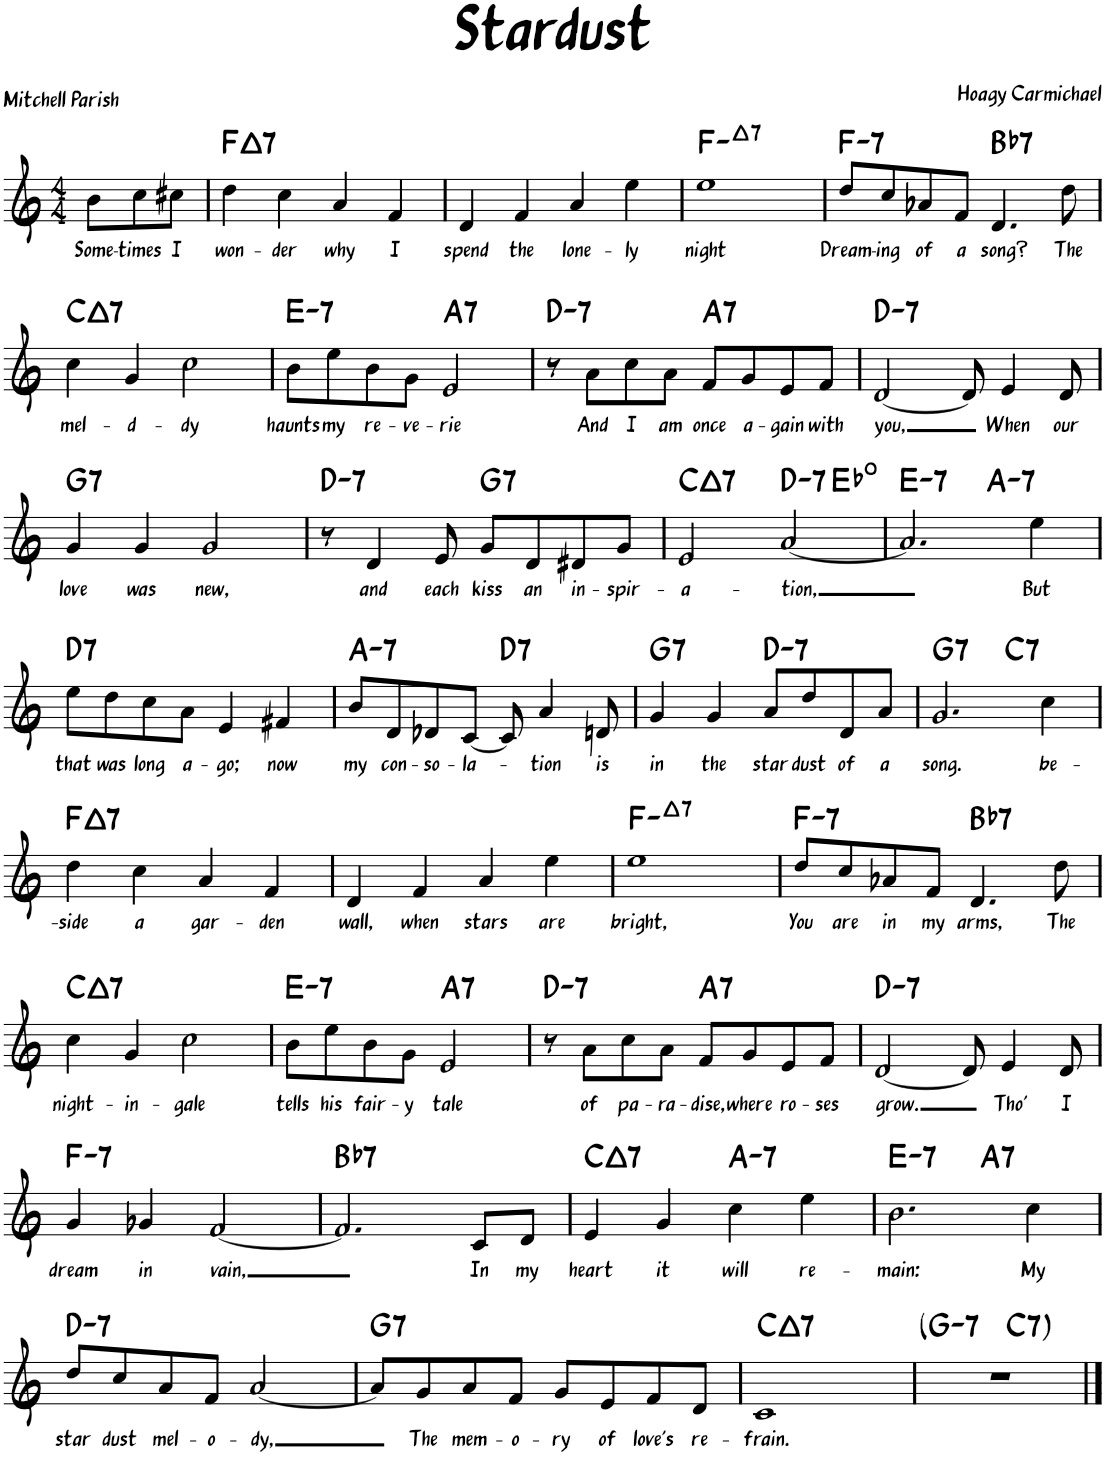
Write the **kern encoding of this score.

**kern	**text	**harte
*part1	*part1	*part1
*staff1	*staff1	*
*I"Piano	*	*
*I'Pno.	*	*
*clefG2	*	*
*k[]	*	*
*M4/4	*	*
=1	=1	=1
!	!LO:LY:b	!
8b\L	Some-	.
!	!LO:LY:b	!
8cc\	-times	.
!	!LO:LY:b	!
8cc#X\J	I	.
=2	=2	=2
!	!LO:LY:b	!LO:H:kt=7
4dd\	won-	F:maj7
!	!LO:LY:b	!
4cc\	-der	.
!	!LO:LY:b	!
4a/	why	.
!	!LO:LY:b	!
4f/	I	.
=3	=3	=3
!	!LO:LY:b	!
4d/	spend	.
!	!LO:LY:b	!
4f/	the	.
!	!LO:LY:b	!
4a/	lone-	.
!	!LO:LY:b	!
4ee\	-ly	.
=4	=4	=4
!	!LO:LY:b	!LO:H:kt=^7
1ee	night	F:minmaj7
=5	=5	=5
!	!LO:LY:b	!LO:H:kt=7
8dd/L	Dream-	F:min7
!	!LO:LY:b	!
8cc/	-ing	.
!	!LO:LY:b	!
8a-X/	of	.
!	!LO:LY:b	!
8f/J	a	.
!	!LO:LY:b	!LO:H:kt=7
4.d/	song?	Bb:7
!	!LO:LY:b	!
8dd\	The	.
!!LO:LB:g=z
=6	=6	=6
!	!LO:LY:b	!LO:H:kt=7
4cc\	mel-	C:maj7
!	!LO:LY:b	!
4g/	-d-	.
!	!LO:LY:b	!
2cc\	-dy	.
=7	=7	=7
!	!LO:LY:b	!LO:H:kt=7
8b\L	haunts	E:min7
!	!LO:LY:b	!
8ee\	my	.
!	!LO:LY:b	!
8b\	re-	.
!	!LO:LY:b	!
8g\J	-ve-	.
!	!LO:LY:b	!LO:H:kt=7
2e/	-rie	A:7
=8	=8	=8
!	!	!LO:H:kt=7
8r	.	D:min7
!	!LO:LY:b	!
8a\L	And	.
!	!LO:LY:b	!
8cc\	I	.
!	!LO:LY:b	!
8a\J	am	.
!	!LO:LY:b	!LO:H:kt=7
8f/L	once	A:7
!	!LO:LY:b	!
8g/	a-	.
!	!LO:LY:b	!
8e/	-gain	.
!	!LO:LY:b	!
8f/J	with	.
=9	=9	=9
!	!LO:LY:b	!LO:H:kt=7
[2d/	you,	D:min7
8d/]	.	.
!	!LO:LY:b	!
4e/	When	.
!	!LO:LY:b	!
8d/	our	.
!!LO:LB:g=z
=10	=10	=10
!	!LO:LY:b	!LO:H:kt=7
4g/	love	G:7
!	!LO:LY:b	!
4g/	was	.
!	!LO:LY:b	!
2g/	new,	.
=11	=11	=11
!	!	!LO:H:kt=7
8r	.	D:min7
!	!LO:LY:b	!
4d/	and	.
!	!LO:LY:b	!
8e/	each	.
!	!LO:LY:b	!LO:H:kt=7
8g/L	kiss	G:7
!	!LO:LY:b	!
8d/	an	.
!	!LO:LY:b	!
8d#X/	in-	.
!	!LO:LY:b	!
8g/J	-spir-	.
=12	=12	=12
!	!LO:LY:b	!LO:H:kt=7
*^	*	*
2e/	2.ryy	-a-	C:maj7
!	!	!LO:LY:b	!LO:H:kt=7
[2a/	.	-tion,	D:min7
.	4ryy	.	Eb:dim
=13	=13	=13	=13
!	!	!	!LO:H:kt=7
2.a/]	2ryy	.	E:min7
!	!	!	!LO:H:kt=7
.	2ryy	.	A:min7
!	!	!LO:LY:b	!
4ee\	.	But	.
!!LO:LB:g=z	!!
=14	=14	=14	=14
!	!	!LO:LY:b	!LO:H:kt=7
*v	*v	*	*
8ee\L	that	D:7
!	!LO:LY:b	!
8dd\	was	.
!	!LO:LY:b	!
8cc\	long	.
!	!LO:LY:b	!
8a\J	a-	.
!	!LO:LY:b	!
4e/	-go;	.
!	!LO:LY:b	!
4f#X/	now	.
=15	=15	=15
!	!LO:LY:b	!LO:H:kt=7
8b/L	my	A:min7
!	!LO:LY:b	!
8d/	con-	.
!	!LO:LY:b	!
8d-X/	-so-	.
!	!LO:LY:b	!
[8c/J	-la-	.
!	!	!LO:H:kt=7
8c/]	.	D:7
!	!LO:LY:b	!
4a/	-tion	.
!	!LO:LY:b	!
8dn/	is	.
=16	=16	=16
!	!LO:LY:b	!LO:H:kt=7
4g/	in	G:7
!	!LO:LY:b	!
4g/	the	.
!	!LO:LY:b	!LO:H:kt=7
8a/L	star	D:min7
!	!LO:LY:b	!
8dd/	dust	.
!	!LO:LY:b	!
8d/	of	.
!	!LO:LY:b	!
8a/J	a	.
=17	=17	=17
!	!LO:LY:b	!LO:H:kt=7
*^	*	*
2.g/	2ryy	song.	G:7
!	!	!	!LO:H:kt=7
.	2ryy	.	C:7
!	!	!LO:LY:b	!
4cc\	.	be-	.
!!LO:LB:g=z	!!
=18	=18	=18	=18
!	!	!LO:LY:b	!LO:H:kt=7
*v	*v	*	*
4dd\	-side	F:maj7
!	!LO:LY:b	!
4cc\	a	.
!	!LO:LY:b	!
4a/	gar-	.
!	!LO:LY:b	!
4f/	-den	.
=19	=19	=19
!	!LO:LY:b	!
4d/	wall,	.
!	!LO:LY:b	!
4f/	when	.
!	!LO:LY:b	!
4a/	stars	.
!	!LO:LY:b	!
4ee\	are	.
=20	=20	=20
!	!LO:LY:b	!LO:H:kt=^7
1ee	bright,	F:minmaj7
=21	=21	=21
!	!LO:LY:b	!LO:H:kt=7
8dd/L	You	F:min7
!	!LO:LY:b	!
8cc/	are	.
!	!LO:LY:b	!
8a-X/	in	.
!	!LO:LY:b	!
8f/J	my	.
!	!LO:LY:b	!LO:H:kt=7
4.d/	arms,	Bb:7
!	!LO:LY:b	!
8dd\	The	.
!!LO:LB:g=z
=22	=22	=22
!	!LO:LY:b	!LO:H:kt=7
4cc\	night-	C:maj7
!	!LO:LY:b	!
4g/	-in-	.
!	!LO:LY:b	!
2cc\	-gale	.
=23	=23	=23
!	!LO:LY:b	!LO:H:kt=7
8b\L	tells	E:min7
!	!LO:LY:b	!
8ee\	his	.
!	!LO:LY:b	!
8b\	fair-	.
!	!LO:LY:b	!
8g\J	-y	.
!	!LO:LY:b	!LO:H:kt=7
2e/	tale	A:7
=24	=24	=24
!	!	!LO:H:kt=7
8r	.	D:min7
!	!LO:LY:b	!
8a\L	of	.
!	!LO:LY:b	!
8cc\	pa-	.
!	!LO:LY:b	!
8a\J	-ra-	.
!	!LO:LY:b	!LO:H:kt=7
8f/L	-dise,	A:7
!	!LO:LY:b	!
8g/	where	.
!	!LO:LY:b	!
8e/	ro-	.
!	!LO:LY:b	!
8f/J	-ses	.
=25	=25	=25
!	!LO:LY:b	!LO:H:kt=7
[2d/	grow.	D:min7
8d/]	.	.
!	!LO:LY:b	!
4e/	Tho'	.
!	!LO:LY:b	!
8d/	I	.
!!LO:LB:g=z
=26	=26	=26
!	!LO:LY:b	!LO:H:kt=7
4g/	dream	F:min7
!	!LO:LY:b	!
4g-X/	in	.
!	!LO:LY:b	!
[2f/	vain,	.
=27	=27	=27
!	!	!LO:H:kt=7
2.f/]	.	Bb:7
!	!LO:LY:b	!
8c/L	In	.
!	!LO:LY:b	!
8d/J	my	.
=28	=28	=28
!	!LO:LY:b	!LO:H:kt=7
4e/	heart	C:maj7
!	!LO:LY:b	!
4g/	it	.
!	!LO:LY:b	!LO:H:kt=7
4cc\	will	A:min7
!	!LO:LY:b	!
4ee\	re-	.
=29	=29	=29
!	!LO:LY:b	!LO:H:kt=7
*^	*	*
2.b\	2ryy	-main:	E:min7
!	!	!	!LO:H:kt=7
.	2ryy	.	A:7
!	!	!LO:LY:b	!
4cc\	.	My	.
!!LO:LB:g=z	!!
=30	=30	=30	=30
!	!	!LO:LY:b	!LO:H:kt=7
*v	*v	*	*
8dd/L	star	D:min7
!	!LO:LY:b	!
8cc/	dust	.
!	!LO:LY:b	!
8a/	mel-	.
!	!LO:LY:b	!
8f/J	-o-	.
!	!LO:LY:b	!
[2a/	-dy,	.
=31	=31	=31
!	!	!LO:H:kt=7
8a/L]	.	G:7
!	!LO:LY:b	!
8g/	The	.
!	!LO:LY:b	!
8a/	mem-	.
!	!LO:LY:b	!
8f/J	-o-	.
!	!LO:LY:b	!
8g/L	-ry	.
!	!LO:LY:b	!
8e/	of	.
!	!LO:LY:b	!
8f/	love's	.
!	!LO:LY:b	!
8d/J	re-	.
=32	=32	=32
!	!LO:LY:b	!LO:H:kt=7
1c	-frain.	C:maj7
=33	=33	=33
!	!	!LO:H:kt=7
*^	*	*
1r	2ryy	.	G:min7
!	!	!	!LO:H:kt=7
.	2ryy	.	C:7
*v	*v	*	*
==	==	==
*-	*-	*-
